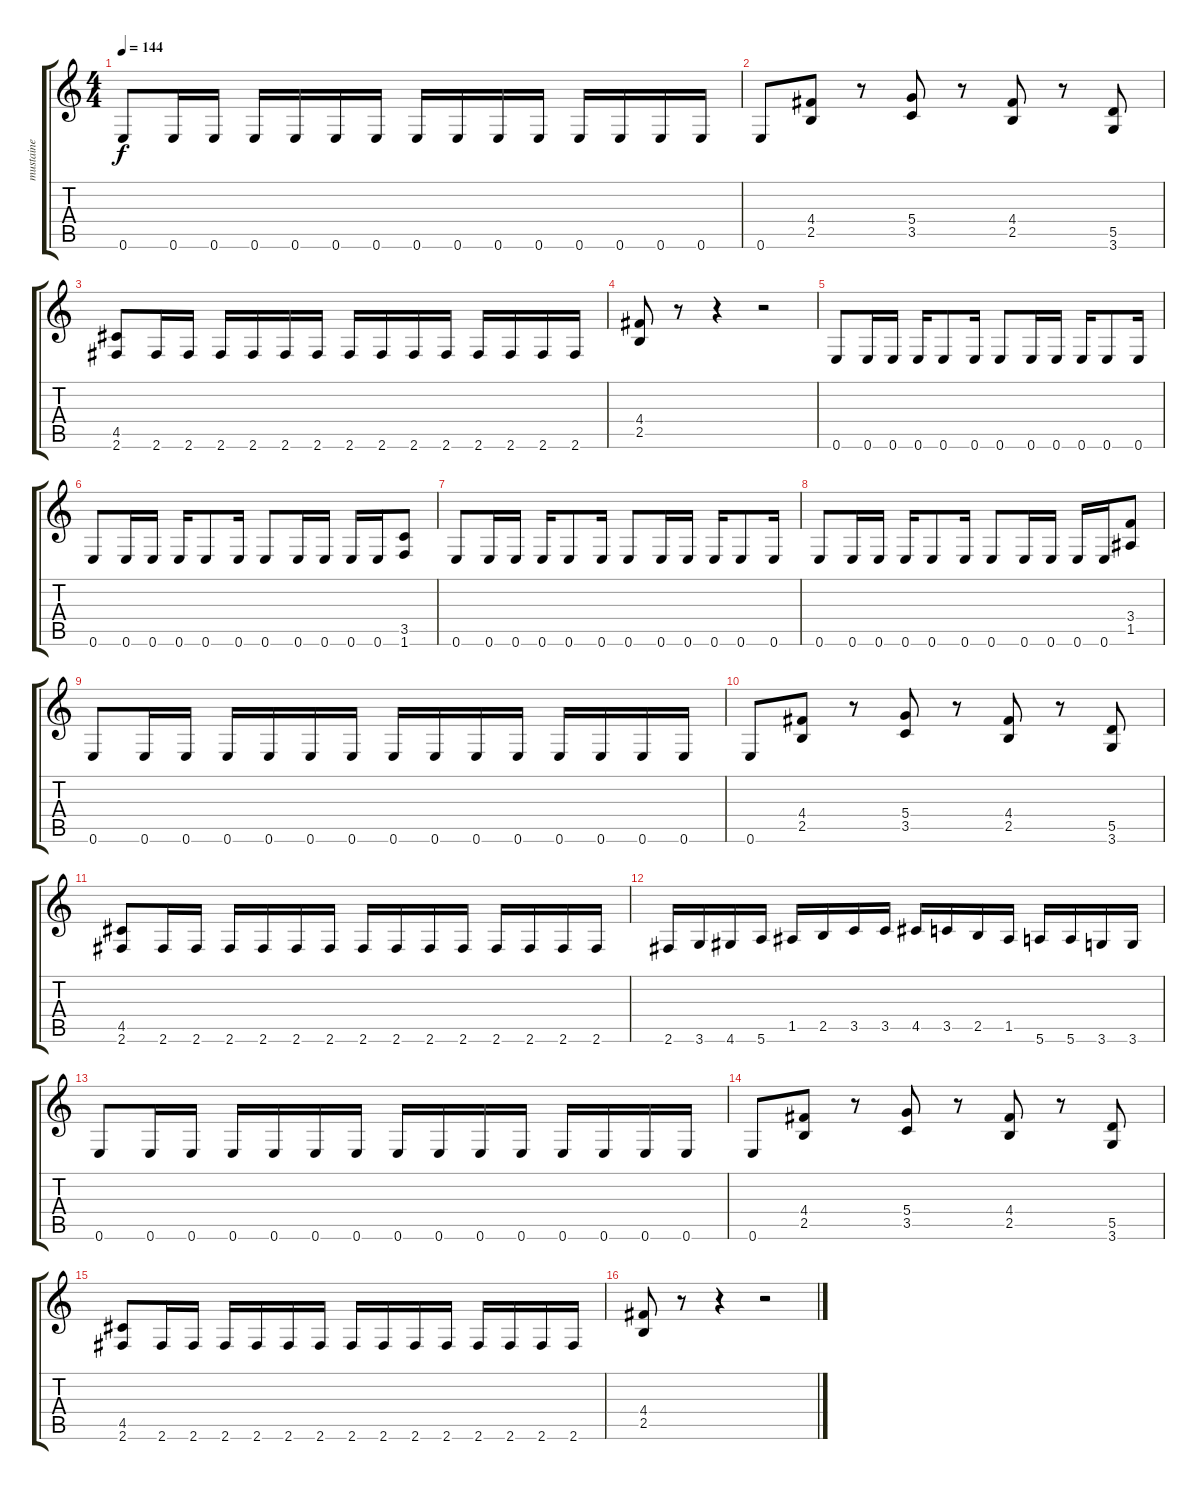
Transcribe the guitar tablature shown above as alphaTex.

\track ("mustaine" "mustaine") {instrument distortionguitar}
\staff {score tabs}
\tuning (E4 B3 G3 D3 A2 E2) {hide}
\ts (4 4)
\tempo 144
\clef g2
\ks c
0.6.8{dy f} 0.6.16 0.6.16 0.6.16 0.6.16 0.6.16 0.6.16 0.6.16 0.6.16 0.6.16 0.6.16 0.6.16 0.6.16 0.6.16 0.6.16 |
0.6.8 (4.4 2.5).8 r.8 (5.4 3.5).8 r.8 (4.4 2.5).8 r.8 (5.5 3.6).8 |
(4.5 2.6).8 2.6.16 2.6.16 2.6.16 2.6.16 2.6.16 2.6.16 2.6.16 2.6.16 2.6.16 2.6.16 2.6.16 2.6.16 2.6.16 2.6.16 |
(4.4 2.5).8 r.8 r.4 r.2 |
0.6.8 0.6.16 0.6.16 0.6.16 0.6.8 0.6.16 0.6.8 0.6.16 0.6.16 0.6.16 0.6.8 0.6.16 |
0.6.8 0.6.16 0.6.16 0.6.16 0.6.8 0.6.16 0.6.8 0.6.16 0.6.16 0.6.16 0.6.16 (3.5 1.6).8 |
0.6.8 0.6.16 0.6.16 0.6.16 0.6.8 0.6.16 0.6.8 0.6.16 0.6.16 0.6.16 0.6.8 0.6.16 |
0.6.8 0.6.16 0.6.16 0.6.16 0.6.8 0.6.16 0.6.8 0.6.16 0.6.16 0.6.16 0.6.16 (3.4 1.5).8 |
0.6.8 0.6.16 0.6.16 0.6.16 0.6.16 0.6.16 0.6.16 0.6.16 0.6.16 0.6.16 0.6.16 0.6.16 0.6.16 0.6.16 0.6.16 |
0.6.8 (4.4 2.5).8 r.8 (5.4 3.5).8 r.8 (4.4 2.5).8 r.8 (5.5 3.6).8 |
(4.5 2.6).8 2.6.16 2.6.16 2.6.16 2.6.16 2.6.16 2.6.16 2.6.16 2.6.16 2.6.16 2.6.16 2.6.16 2.6.16 2.6.16 2.6.16 |
2.6.16 3.6.16 4.6.16 5.6.16 1.5.16 2.5.16 3.5.16 3.5.16 4.5.16 3.5.16 2.5.16 1.5.16 5.6.16 5.6.16 3.6.16 3.6.16 |
0.6.8 0.6.16 0.6.16 0.6.16 0.6.16 0.6.16 0.6.16 0.6.16 0.6.16 0.6.16 0.6.16 0.6.16 0.6.16 0.6.16 0.6.16 |
0.6.8 (4.4 2.5).8 r.8 (5.4 3.5).8 r.8 (4.4 2.5).8 r.8 (5.5 3.6).8 |
(4.5 2.6).8 2.6.16 2.6.16 2.6.16 2.6.16 2.6.16 2.6.16 2.6.16 2.6.16 2.6.16 2.6.16 2.6.16 2.6.16 2.6.16 2.6.16 |
(4.4 2.5).8 r.8 r.4 r.2
